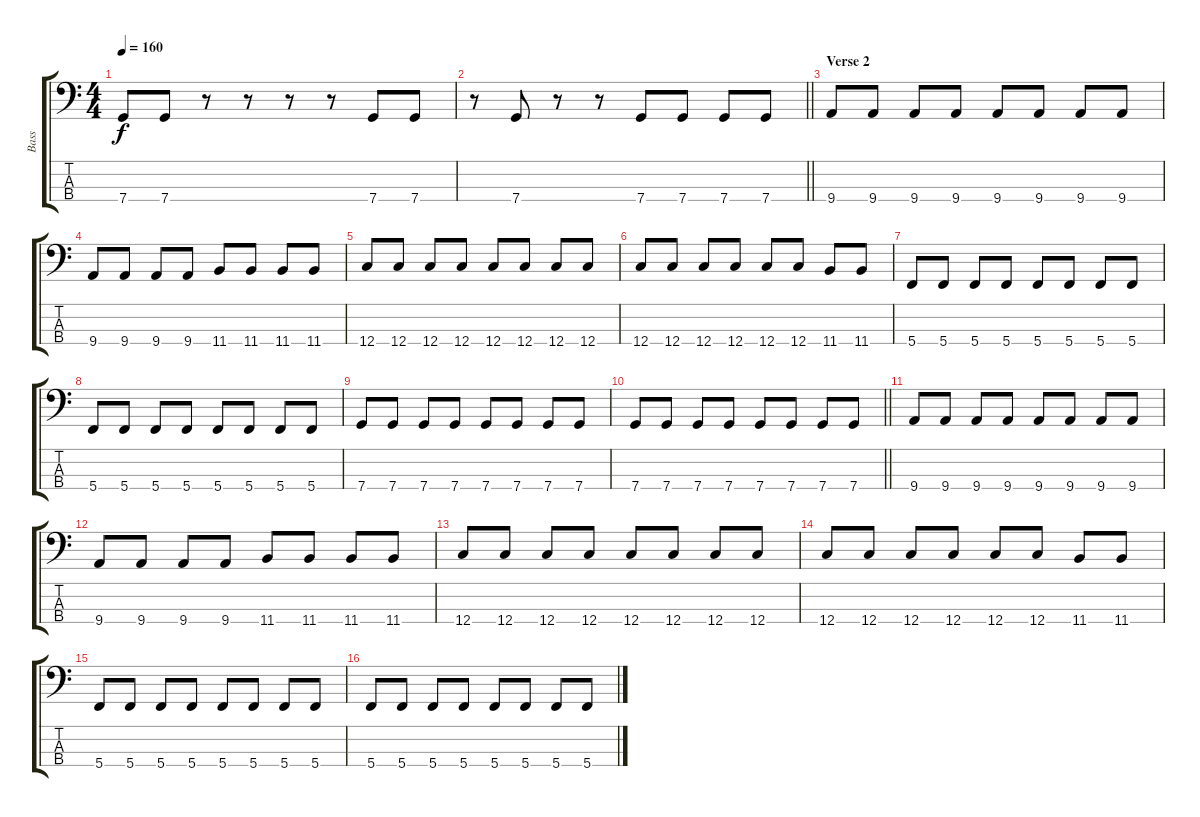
\track ("Bass" "Bass") {instrument electricbassfinger}
\staff {score tabs}
\tuning (F2 C2 G1 C1) {hide}
\ts (4 4)
\tempo 160
\clef f4
\ks c
7.4.8{dy f} 7.4.8 r.8 r.8 r.8 r.8 7.4.8 7.4.8 |
\barLineRight lightlight
r.8 7.4.8 r.8 r.8 7.4.8 7.4.8 7.4.8 7.4.8 |
\section ("" "Verse 2")
9.4.8 9.4.8 9.4.8 9.4.8 9.4.8 9.4.8 9.4.8 9.4.8 |
9.4.8 9.4.8 9.4.8 9.4.8 11.4.8 11.4.8 11.4.8 11.4.8 |
12.4.8 12.4.8 12.4.8 12.4.8 12.4.8 12.4.8 12.4.8 12.4.8 |
12.4.8 12.4.8 12.4.8 12.4.8 12.4.8 12.4.8 11.4.8 11.4.8 |
5.4.8 5.4.8 5.4.8 5.4.8 5.4.8 5.4.8 5.4.8 5.4.8 |
5.4.8 5.4.8 5.4.8 5.4.8 5.4.8 5.4.8 5.4.8 5.4.8 |
7.4.8 7.4.8 7.4.8 7.4.8 7.4.8 7.4.8 7.4.8 7.4.8 |
\barLineRight lightlight
7.4.8 7.4.8 7.4.8 7.4.8 7.4.8 7.4.8 7.4.8 7.4.8 |
\section ("" "")
9.4.8 9.4.8 9.4.8 9.4.8 9.4.8 9.4.8 9.4.8 9.4.8 |
9.4.8 9.4.8 9.4.8 9.4.8 11.4.8 11.4.8 11.4.8 11.4.8 |
12.4.8 12.4.8 12.4.8 12.4.8 12.4.8 12.4.8 12.4.8 12.4.8 |
12.4.8 12.4.8 12.4.8 12.4.8 12.4.8 12.4.8 11.4.8 11.4.8 |
5.4.8 5.4.8 5.4.8 5.4.8 5.4.8 5.4.8 5.4.8 5.4.8 |
5.4.8 5.4.8 5.4.8 5.4.8 5.4.8 5.4.8 5.4.8 5.4.8
